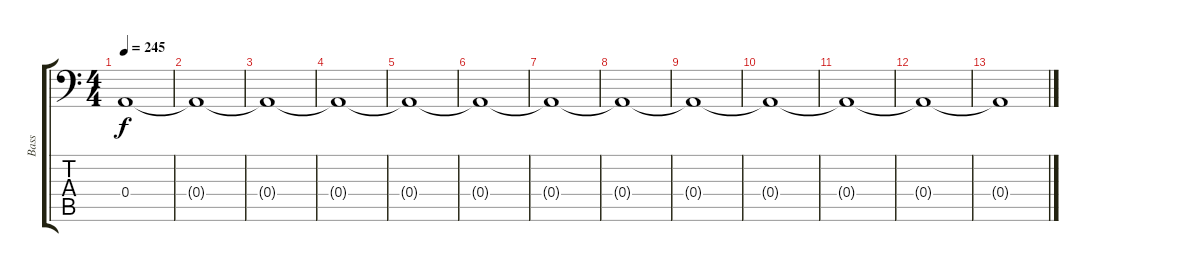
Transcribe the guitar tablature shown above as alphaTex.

\track ("Bass" "Bass") {instrument electricbassfinger}
\staff {score tabs}
\tuning (C3 G2 D2 A1 E1 B0) {hide}
\ts (4 4)
\tempo 245
\clef f4
\ks c
0.4.1{dy f volume 7} |
0.4{t}.1 |
0.4{t}.1 |
0.4{t}.1 |
0.4{t}.1{volume 6} |
0.4{t}.1 |
0.4{t}.1 |
0.4{t}.1 |
0.4{t}.1{volume 0} |
0.4{t}.1 |
0.4{t}.1 |
0.4{t}.1 |
0.4{t}.1
